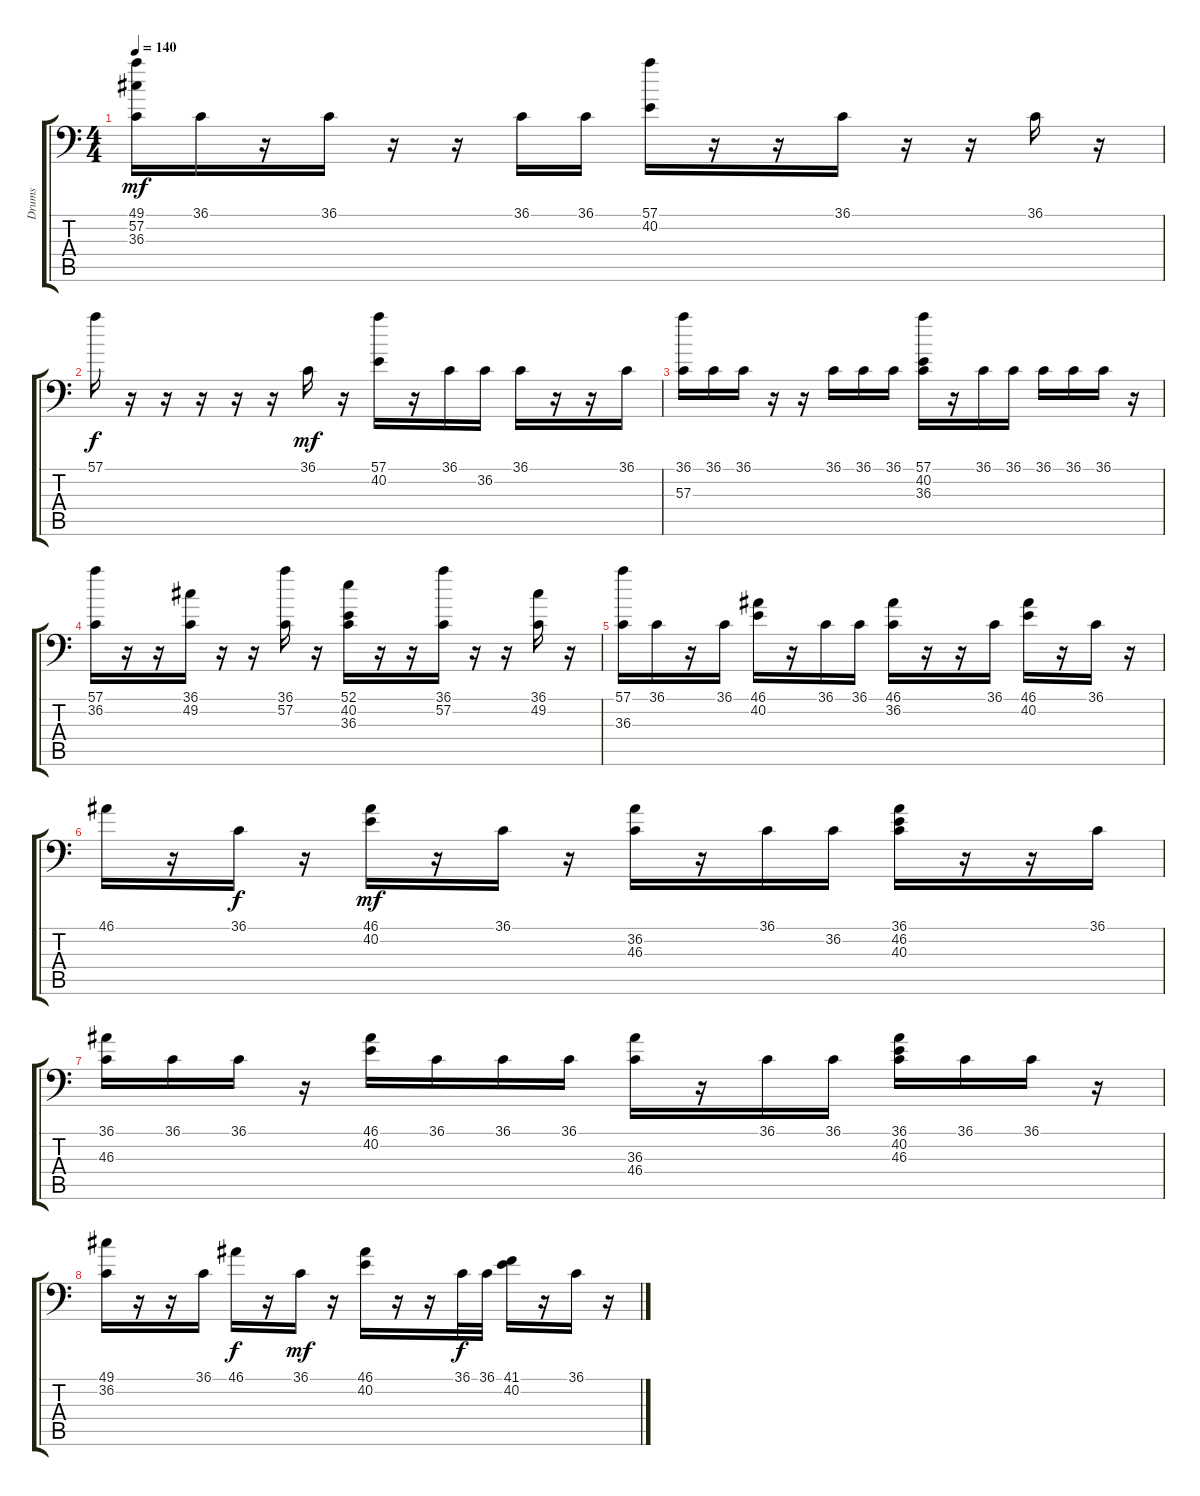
\track ("Drums" "Drums") {instrument acousticgrandpiano}
\staff {score tabs}
\tuning (C-1 C-1 C-1 C-1 C-1 C-1) {hide}
\ts (4 4)
\tempo 140
\clef f4
\ks c
(49.1 57.2 36.3).16{dy mf} 36.1.16 r.16 36.1.16 r.16 r.16 36.1.16 36.1.16 (57.1 40.2).16 r.16 r.16 36.1.16 r.16 r.16 36.1.16 r.16 |
57.1.16{dy f} r.16 r.16 r.16 r.16 r.16 36.1.16{dy mf} r.16 (57.1 40.2).16 r.16 36.1.16 36.2.16 36.1.16 r.16 r.16 36.1.16 |
(36.1 57.3).16 36.1.16 36.1.16 r.16 r.16 36.1.16 36.1.16 36.1.16 (57.1 40.2 36.3).16 r.16 36.1.16 36.1.16 36.1.16 36.1.16 36.1.16 r.16 |
(57.1 36.2).16 r.16 r.16 (36.1 49.2).16 r.16 r.16 (36.1 57.2).16 r.16 (52.1 40.2 36.3).16 r.16 r.16 (36.1 57.2).16 r.16 r.16 (36.1 49.2).16 r.16 |
(57.1 36.3).16 36.1.16 r.16 36.1.16 (46.1 40.2).16 r.16 36.1.16 36.1.16 (46.1 36.2).16 r.16 r.16 36.1.16 (46.1 40.2).16 r.16 36.1.16 r.16 |
46.1.16 r.16 36.1.16{dy f} r.16 (46.1 40.2).16{dy mf} r.16 36.1.16 r.16 (36.2 46.3).16 r.16 36.1.16 36.2.16 (36.1 46.2 40.3).16 r.16 r.16 36.1.16 |
(36.1 46.3).16 36.1.16 36.1.16 r.16 (46.1 40.2).16 36.1.16 36.1.16 36.1.16 (36.3 46.4).16 r.16 36.1.16 36.1.16 (36.1 40.2 46.3).16 36.1.16 36.1.16 r.16 |
(49.1 36.2).16 r.16 r.16 36.1.16 46.1.16{dy f} r.16 36.1.16{dy mf} r.16 (46.1 40.2).16 r.16 r.16 36.1.32{dy f} 36.1.32 (41.1 40.2).16 r.16 36.1.16 r.16
